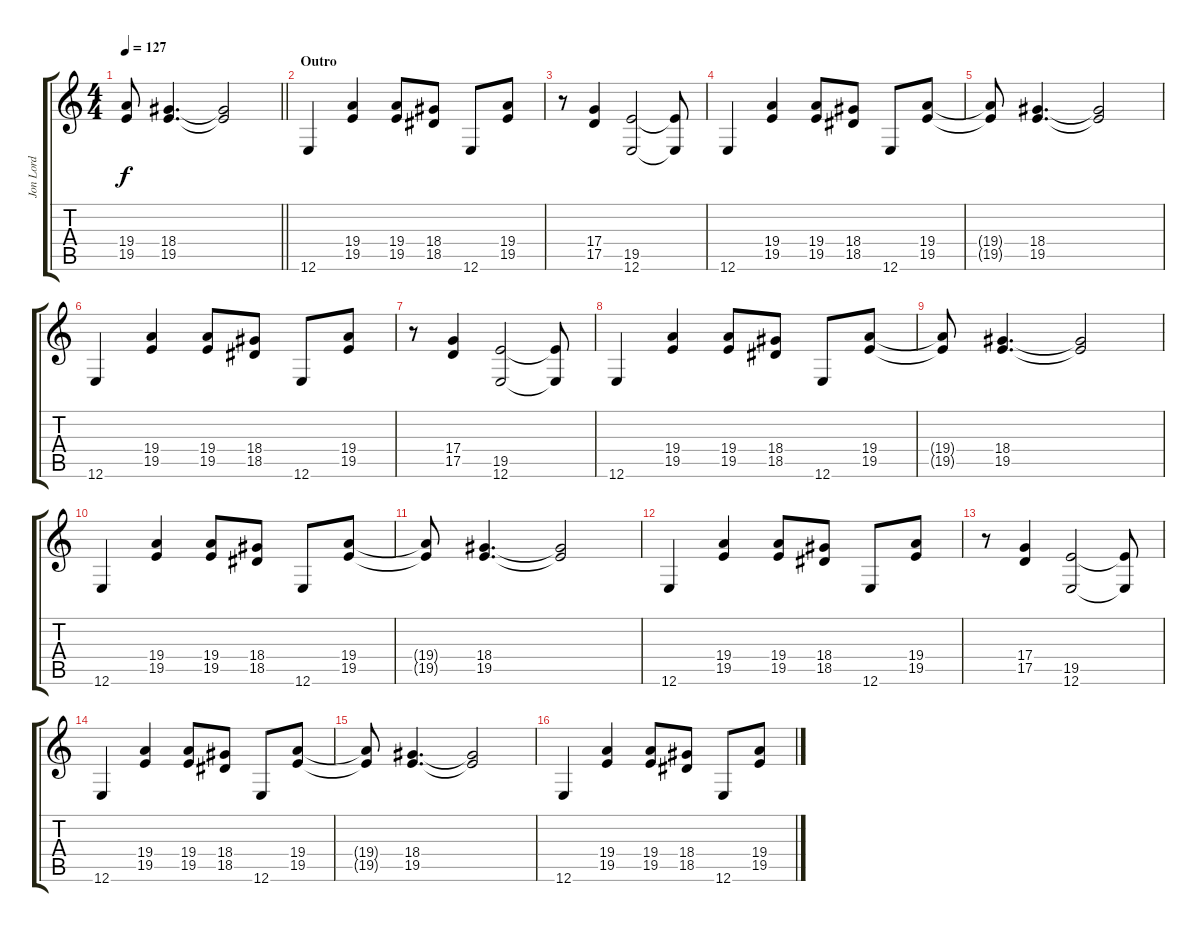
\track ("Jon Lord" "Jon Lord") {instrument drawbarorgan}
\staff {score tabs}
\tuning (E4 B3 G3 D3 A2 E2) {hide}
\ts (4 4)
\tempo 127
\clef g2
\barLineRight lightlight
\ks c
(19.4{t} 19.5{t}).8{dy f} (18.4 19.5).4{d} (18.4{t} 19.5{t}).2 |
\section ("" "Outro")
12.6.4{volume 11} (19.4 19.5).4 (19.4 19.5).8 (18.4 18.5).8 12.6.8 (19.4 19.5).8 |
r.8 (17.4 17.5).4 (19.5 12.6).2 (19.5{t} 12.6{t}).8 |
12.6.4 (19.4 19.5).4 (19.4 19.5).8 (18.4 18.5).8 12.6.8 (19.4 19.5).8 |
(19.4{t} 19.5{t}).8 (18.4 19.5).4{d} (18.4{t} 19.5{t}).2 |
12.6.4 (19.4 19.5).4 (19.4 19.5).8 (18.4 18.5).8 12.6.8 (19.4 19.5).8 |
r.8 (17.4 17.5).4 (19.5 12.6).2 (19.5{t} 12.6{t}).8 |
12.6.4 (19.4 19.5).4 (19.4 19.5).8 (18.4 18.5).8 12.6.8 (19.4 19.5).8 |
(19.4{t} 19.5{t}).8 (18.4 19.5).4{d} (18.4{t} 19.5{t}).2 |
12.6.4 (19.4 19.5).4 (19.4 19.5).8 (18.4 18.5).8 12.6.8 (19.4 19.5).8 |
(19.4{t} 19.5{t}).8 (18.4 19.5).4{d} (18.4{t} 19.5{t}).2 |
12.6.4 (19.4 19.5).4 (19.4 19.5).8 (18.4 18.5).8 12.6.8 (19.4 19.5).8 |
r.8 (17.4 17.5).4 (19.5 12.6).2 (19.5{t} 12.6{t}).8 |
12.6.4 (19.4 19.5).4 (19.4 19.5).8 (18.4 18.5).8 12.6.8 (19.4 19.5).8 |
(19.4{t} 19.5{t}).8 (18.4 19.5).4{d} (18.4{t} 19.5{t}).2 |
12.6.4 (19.4 19.5).4 (19.4 19.5).8 (18.4 18.5).8 12.6.8 (19.4 19.5).8
